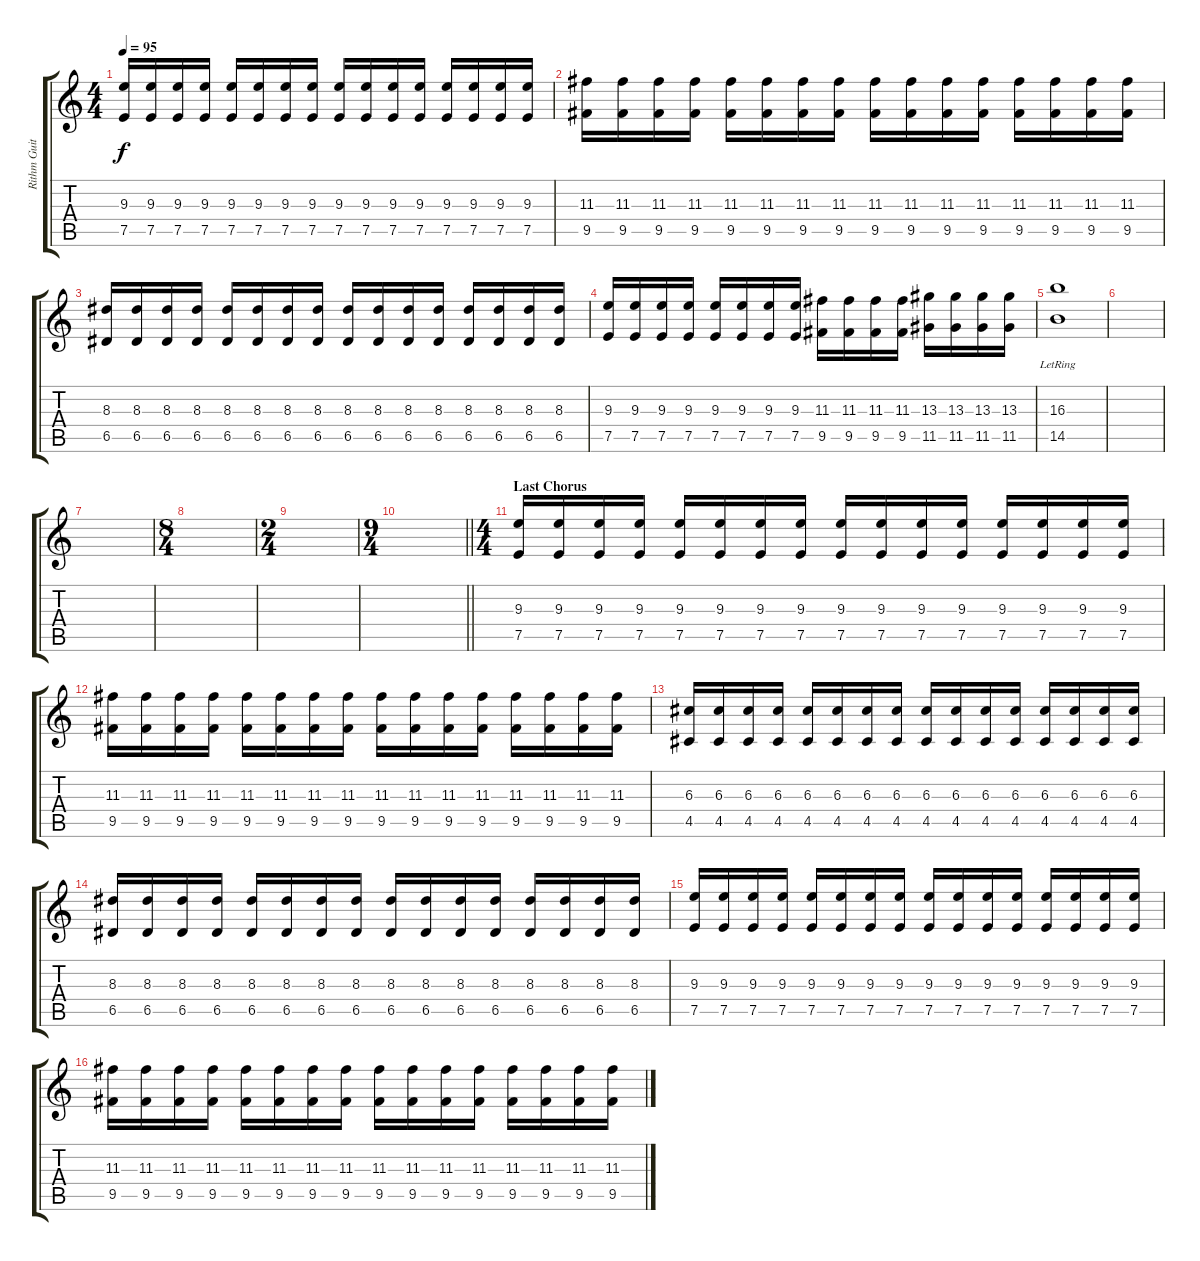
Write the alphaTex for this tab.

\track ("Rithm Guitar" "Rithm Guit") {instrument distortionguitar}
\staff {score tabs}
\tuning (E4 B3 G3 D3 A2 E2) {hide}
\ts (4 4)
\tempo 95
\clef g2
\ks c
(9.3 7.5).16{dy f} (9.3 7.5).16 (9.3 7.5).16 (9.3 7.5).16 (9.3 7.5).16 (9.3 7.5).16 (9.3 7.5).16 (9.3 7.5).16 (9.3 7.5).16 (9.3 7.5).16 (9.3 7.5).16 (9.3 7.5).16 (9.3 7.5).16 (9.3 7.5).16 (9.3 7.5).16 (9.3 7.5).16 |
(11.3 9.5).16 (11.3 9.5).16 (11.3 9.5).16 (11.3 9.5).16 (11.3 9.5).16 (11.3 9.5).16 (11.3 9.5).16 (11.3 9.5).16 (11.3 9.5).16 (11.3 9.5).16 (11.3 9.5).16 (11.3 9.5).16 (11.3 9.5).16 (11.3 9.5).16 (11.3 9.5).16 (11.3 9.5).16 |
(8.3 6.5).16 (8.3 6.5).16 (8.3 6.5).16 (8.3 6.5).16 (8.3 6.5).16 (8.3 6.5).16 (8.3 6.5).16 (8.3 6.5).16 (8.3 6.5).16 (8.3 6.5).16 (8.3 6.5).16 (8.3 6.5).16 (8.3 6.5).16 (8.3 6.5).16 (8.3 6.5).16 (8.3 6.5).16 |
(9.3 7.5).16 (9.3 7.5).16 (9.3 7.5).16 (9.3 7.5).16 (9.3 7.5).16 (9.3 7.5).16 (9.3 7.5).16 (9.3 7.5).16 (11.3 9.5).16 (11.3 9.5).16 (11.3 9.5).16 (11.3 9.5).16 (13.3 11.5).16 (13.3 11.5).16 (13.3 11.5).16 (13.3 11.5).16 |
(16.3{lr} 14.5{lr}).1 |
|
|
\ts (8 4)
|
\ts (2 4)
|
\ts (9 4)
\barLineRight lightlight
|
\ts (4 4)
\section ("" "Last Chorus")
(9.3 7.5).16 (9.3 7.5).16 (9.3 7.5).16 (9.3 7.5).16 (9.3 7.5).16 (9.3 7.5).16 (9.3 7.5).16 (9.3 7.5).16 (9.3 7.5).16 (9.3 7.5).16 (9.3 7.5).16 (9.3 7.5).16 (9.3 7.5).16 (9.3 7.5).16 (9.3 7.5).16 (9.3 7.5).16 |
(11.3 9.5).16 (11.3 9.5).16 (11.3 9.5).16 (11.3 9.5).16 (11.3 9.5).16 (11.3 9.5).16 (11.3 9.5).16 (11.3 9.5).16 (11.3 9.5).16 (11.3 9.5).16 (11.3 9.5).16 (11.3 9.5).16 (11.3 9.5).16 (11.3 9.5).16 (11.3 9.5).16 (11.3 9.5).16 |
(6.3 4.5).16 (6.3 4.5).16 (6.3 4.5).16 (6.3 4.5).16 (6.3 4.5).16 (6.3 4.5).16 (6.3 4.5).16 (6.3 4.5).16 (6.3 4.5).16 (6.3 4.5).16 (6.3 4.5).16 (6.3 4.5).16 (6.3 4.5).16 (6.3 4.5).16 (6.3 4.5).16 (6.3 4.5).16 |
(8.3 6.5).16 (8.3 6.5).16 (8.3 6.5).16 (8.3 6.5).16 (8.3 6.5).16 (8.3 6.5).16 (8.3 6.5).16 (8.3 6.5).16 (8.3 6.5).16 (8.3 6.5).16 (8.3 6.5).16 (8.3 6.5).16 (8.3 6.5).16 (8.3 6.5).16 (8.3 6.5).16 (8.3 6.5).16 |
(9.3 7.5).16 (9.3 7.5).16 (9.3 7.5).16 (9.3 7.5).16 (9.3 7.5).16 (9.3 7.5).16 (9.3 7.5).16 (9.3 7.5).16 (9.3 7.5).16 (9.3 7.5).16 (9.3 7.5).16 (9.3 7.5).16 (9.3 7.5).16 (9.3 7.5).16 (9.3 7.5).16 (9.3 7.5).16 |
(11.3 9.5).16 (11.3 9.5).16 (11.3 9.5).16 (11.3 9.5).16 (11.3 9.5).16 (11.3 9.5).16 (11.3 9.5).16 (11.3 9.5).16 (11.3 9.5).16 (11.3 9.5).16 (11.3 9.5).16 (11.3 9.5).16 (11.3 9.5).16 (11.3 9.5).16 (11.3 9.5).16 (11.3 9.5).16
